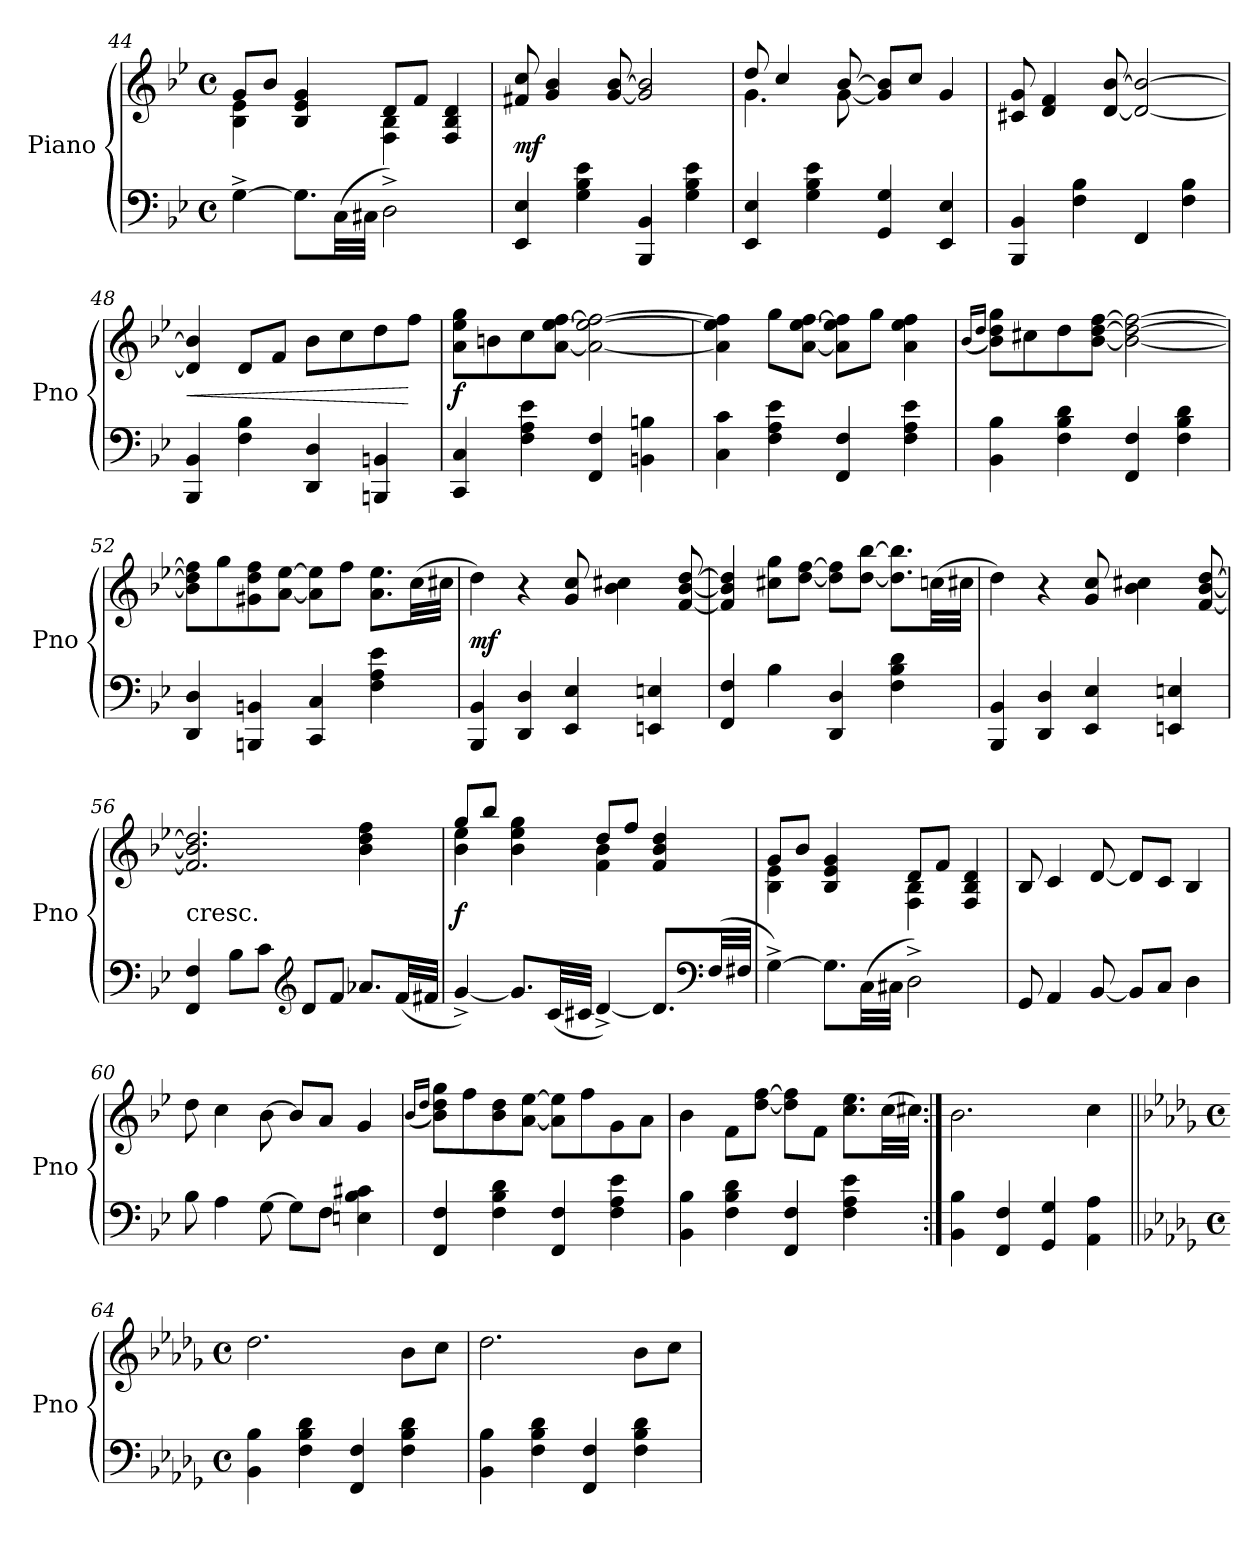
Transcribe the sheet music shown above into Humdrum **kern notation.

**kern	**kern	**dynam
*part1	*part1	*part1
*staff2	*staff1	*staff1/2
*I"Piano	*	*
*I'Pno	*	*
*clefF4	*clefG2	*
*k[b-e-]	*k[b-e-]	*
*M4/4	*M4/4	*
*met(c)	*met(c)	*
=44	=44	=44
*	*^	*
[4G^>	8gL	4B- 4e-	.
.	8b-J	.	.
8.GL]	4B- 4e- 4g	4ryy	.
(32CLL	.	.	.
32C#XJJJ	.	.	.
2D^)	8dL	4F 4B-	.
.	8fJ	.	.
.	4F 4B- 4d	4ryy	.
*	*v	*v	*
=45	=45	=45
4EE- 4E-	8f#X 8cc	mf
.	4g 4b-	.
4G 4B- 4e-	.	.
.	[8g [8b-	.
4BBB- 4BB-	2g] 2b-]	.
4G 4B- 4e-	.	.
=46	=46	=46
*	*^	*
4EE- 4E-	8dd	4.g	.
.	4cc	.	.
4G 4B- 4e-	.	.	.
.	[8b-	[8g	.
4GG 4G	8g]/ 8b-]/L	2ryy	.
.	8cc/J	.	.
4EE- 4E-	4g	.	.
*	*v	*v	*
=47	=47	=47
4BBB- 4BB-	8c#X 8g	.
.	4d 4f	.
4F 4B-	.	.
.	[8d [8b-	.
4FF	2d_ 2b-_	.
4F 4B-	.	.
=48	=48	=48
4BBB- 4BB-	4d] 4b-]	<
4F 4B-	8dL	.
.	8fJ	.
4DD 4D	8b-L	.
.	8cc	.
4BBBn 4BBn	8dd	.
.	8ffJ	[
=49	=49	=49
4CC 4C	8a 8ee- 8ggL	f
.	8bn	.
4F 4A 4e-	8cc	.
.	[8a [8ee- [8ffJ	.
4FF 4F	2a_ 2ee-_ 2ff_	.
4BBn 4Bn	.	.
=50	=50	=50
4C 4c	4a] 4ee-] 4ff]	.
4F 4A 4e-	8ggL	.
.	[8a [8ee- [8ffJ	.
4FF 4F	8a] 8ee-] 8ff]L	.
.	8ggJ	.
4F 4A 4e-	4a 4ee- 4ff	.
=51	=51	=51
.	(16qb-LL	.
.	16qddJJ	.
4BB- 4B-	8b- 8dd 8ggL)	.
.	8cc#X	.
4F 4B- 4d	8dd	.
.	[8b- [8dd [8ffJ	.
4FF 4F	2b-_ 2dd_ 2ff_	.
4F 4B- 4d	.	.
=52	=52	=52
4DD 4D	8b-] 8dd] 8ff]L	.
.	8gg	.
4BBBn 4BBn	8g#X 8dd 8ff	.
.	[8a [8ee-J	.
4CC 4C	8a] 8ee-]L	.
.	8ffJ	.
4F 4A 4e-	8.a 8.ee-L	.
.	(32ccLL	.
.	32cc#XJJJ	.
=53	=53	=53
4BBB- 4BB-	4dd)	mf
4DD 4D	4r	.
4EE- 4E-	8g 8cc	.
.	4b- 4cc#X	.
4EEn 4En	.	.
.	[8f [8b- [8dd	.
=54	=54	=54
4FF 4F	4f] 4b-] 4dd]	.
4B-	8cc#X 8ggL	.
.	[8dd [8ffJ	.
4DD 4D	8dd] 8ff]L	.
.	[8dd [8bb-J	.
4F 4B- 4d	8.dd] 8.bb-]L	.
.	(32ccnLL	.
.	32cc#XJJJ	.
=55	=55	=55
4BBB- 4BB-	4dd)	.
4DD 4D	4r	.
4EE- 4E-	8g 8cc	.
.	4b- 4cc#X	.
4EEn 4En	.	.
.	[8f [8b- [8dd	.
=56	=56	=56
!	!LO:TX:c:t=cresc.	!
4FF 4F	2.f] 2.b-] 2.dd]	.
8B-L	.	.
8cJ	.	.
*clefG2	*	*
8dL	.	.
8fJ	.	.
8.a-XL	4b- 4dd 4ff	.
(32fLL	.	.
32f#XJJJ	.	.
=57	=57	=57
*	*^	*
[4g^>)	8ggL	4b- 4ee-	f
.	8bb-J	.	.
8.gL]	4ryy	4b- 4ee- 4gg	.
(32cLL	.	.	.
32c#XJJJ	.	.	.
[4d^>)	8ddL	4f 4b-	.
.	8ffJ	.	.
8.dL]	4f 4b- 4dd	4ryy	.
*clefF4	*	*	*
(<32FLL	.	.	.
32F#XJJJ	.	.	.
=58	=58	=58	=58
[4G^)	8gL	4B- 4e-	.
.	8b-J	.	.
8.GL]	4B- 4e- 4g	4ryy	.
(32CLL	.	.	.
32C#XJJJ	.	.	.
2D^)	8dL	4F 4B-	.
.	8fJ	.	.
.	4F 4B- 4d	4ryy	.
*	*v	*v	*
=59	=59	=59
8GG	8B-	.
4AA	4c	.
[8BB-	[8d	.
8BB-L]	8dL]	.
8CJ	8cJ	.
4D	4B-	.
=60	=60	=60
8B-	8dd	.
4A	4cc	.
[8G	[8b-	.
8GL]	8b-L]	.
8FJ	8aJ	.
4En 4B- 4c#X	4g	.
=61	=61	=61
.	(<16qb-LL	.
.	16qddJJ	.
4FF 4F	8b- 8dd 8ggL)	.
.	8ff	.
4F 4B- 4d	8b- 8dd	.
.	[8a [8ee-J	.
4FF 4F	8a] 8ee-]L	.
.	8ff	.
4F 4A 4e-	8g	.
.	8aJ	.
=62	=62	=62
4BB- 4B-	4b-	.
4F 4B- 4d	8fL	.
.	[8dd [8ffJ	.
4FF 4F	8dd] 8ff]L	.
.	8fJ	.
4F 4A 4e-	8.cc 8.ee-L	.
.	(32ccLL	.
.	32cc#XJJJ)	.
=63:|!	=63:|!	=63:|!
4BB- 4B-	2.b-	.
4FF 4F	.	.
4GG 4G	.	.
4AA 4A	4cc	.
=64||	=64||	=64||
*k[b-e-a-d-g-]	*k[b-e-a-d-g-]	*
*M4/4	*M4/4	*
*met(c)	*met(c)	*
4BB- 4B-	2.dd-	.
4F 4B- 4d-	.	.
4FF 4F	.	.
4F 4B- 4d-	8b-L	.
.	8ccJ	.
=65	=65	=65
4BB- 4B-	2.dd-	.
4F 4B- 4d-	.	.
4FF 4F	.	.
4F 4B- 4d-	8b-L	.
.	8ccJ	.
=	=	=
*-	*-	*-
